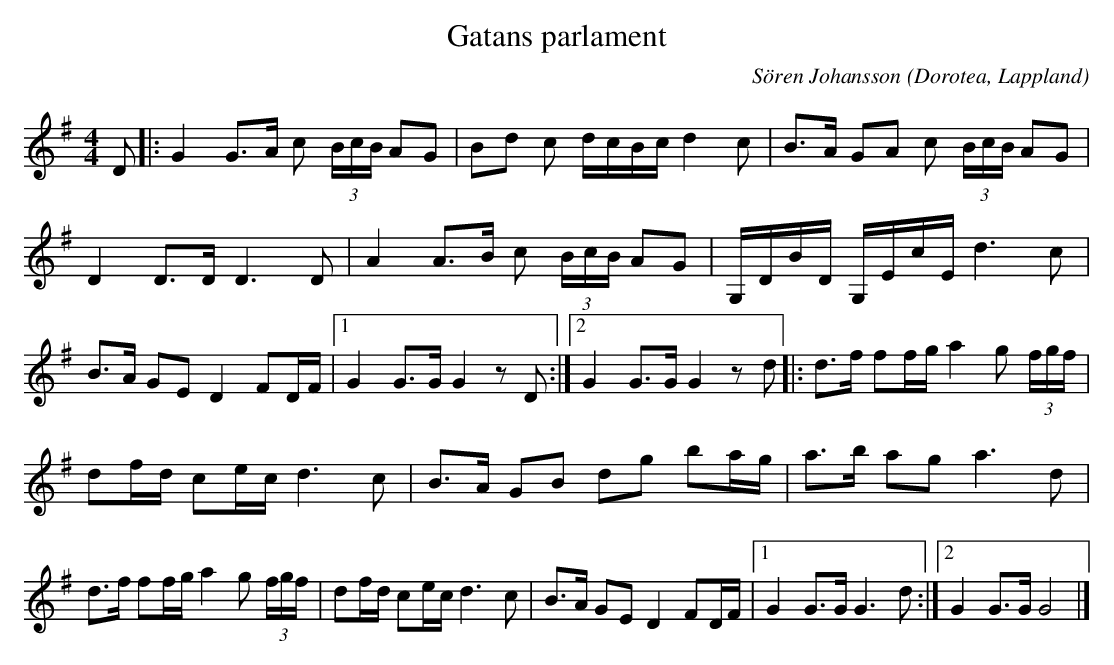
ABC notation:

X:1
T:Gatans parlament
C:Sören Johansson
O:Dorotea, Lappland
M:4/4
L:1/16
K:G
D2|:G4 G3A c2 (3BcB A2G2|B2d2 c2 dcBc d4 c2|B3A G2A2 c2 (3BcB A2G2|D4 D3D D6 D2|A4 A3B c2 (3BcB A2G2|G,DBD G,EcE d6 c2|B3A G2E2 D4 F2DF|1G4 G3G G4 z2 D2 :|2G4 G3G G4 z2 d2|:d3f f2fg a4 g2 (3fgf|d2fd c2ec d6 c2|B3A G2B2 d2g2 b2ag|a3b a2g2 a6 d2|d3f f2fg a4 g2 (3fgf|d2fd c2ec d6 c2|B3A G2E2 D4 F2DF|1 G4 G3G G6 d2:|2G4 G3G G8|]
